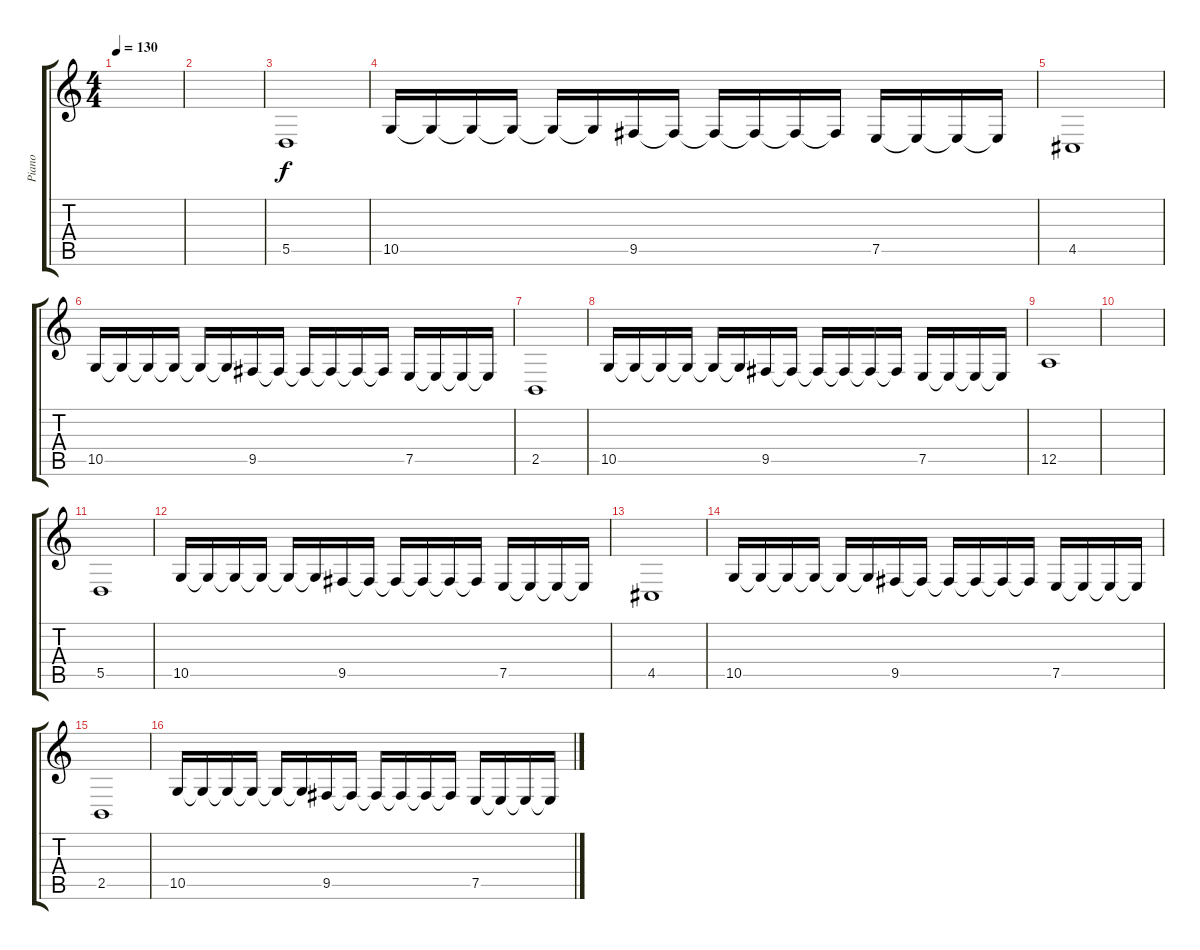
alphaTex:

\track ("Piano" "Piano") {instrument acousticgrandpiano}
\staff {score tabs}
\tuning (E4 B3 G3 D3 A2 E2) {hide}
\ts (4 4)
\tempo 130
\clef g2
\ks c
|
|
5.5.1 |
10.5.16 10.5{t}.16 10.5{t}.16 10.5{t}.16 10.5{t}.16 10.5{t}.16 9.5.16 9.5{t}.16 9.5{t}.16 9.5{t}.16 9.5{t}.16 9.5{t}.16 7.5.16 7.5{t}.16 7.5{t}.16 7.5{t}.16 |
4.5.1 |
10.5.16 10.5{t}.16 10.5{t}.16 10.5{t}.16 10.5{t}.16 10.5{t}.16 9.5.16 9.5{t}.16 9.5{t}.16 9.5{t}.16 9.5{t}.16 9.5{t}.16 7.5.16 7.5{t}.16 7.5{t}.16 7.5{t}.16 |
2.5.1 |
10.5.16 10.5{t}.16 10.5{t}.16 10.5{t}.16 10.5{t}.16 10.5{t}.16 9.5.16 9.5{t}.16 9.5{t}.16 9.5{t}.16 9.5{t}.16 9.5{t}.16 7.5.16 7.5{t}.16 7.5{t}.16 7.5{t}.16 |
12.5.1 |
|
5.5.1 |
10.5.16 10.5{t}.16 10.5{t}.16 10.5{t}.16 10.5{t}.16 10.5{t}.16 9.5.16 9.5{t}.16 9.5{t}.16 9.5{t}.16 9.5{t}.16 9.5{t}.16 7.5.16 7.5{t}.16 7.5{t}.16 7.5{t}.16 |
4.5.1 |
10.5.16 10.5{t}.16 10.5{t}.16 10.5{t}.16 10.5{t}.16 10.5{t}.16 9.5.16 9.5{t}.16 9.5{t}.16 9.5{t}.16 9.5{t}.16 9.5{t}.16 7.5.16 7.5{t}.16 7.5{t}.16 7.5{t}.16 |
2.5.1 |
10.5.16 10.5{t}.16 10.5{t}.16 10.5{t}.16 10.5{t}.16 10.5{t}.16 9.5.16 9.5{t}.16 9.5{t}.16 9.5{t}.16 9.5{t}.16 9.5{t}.16 7.5.16 7.5{t}.16 7.5{t}.16 7.5{t}.16
